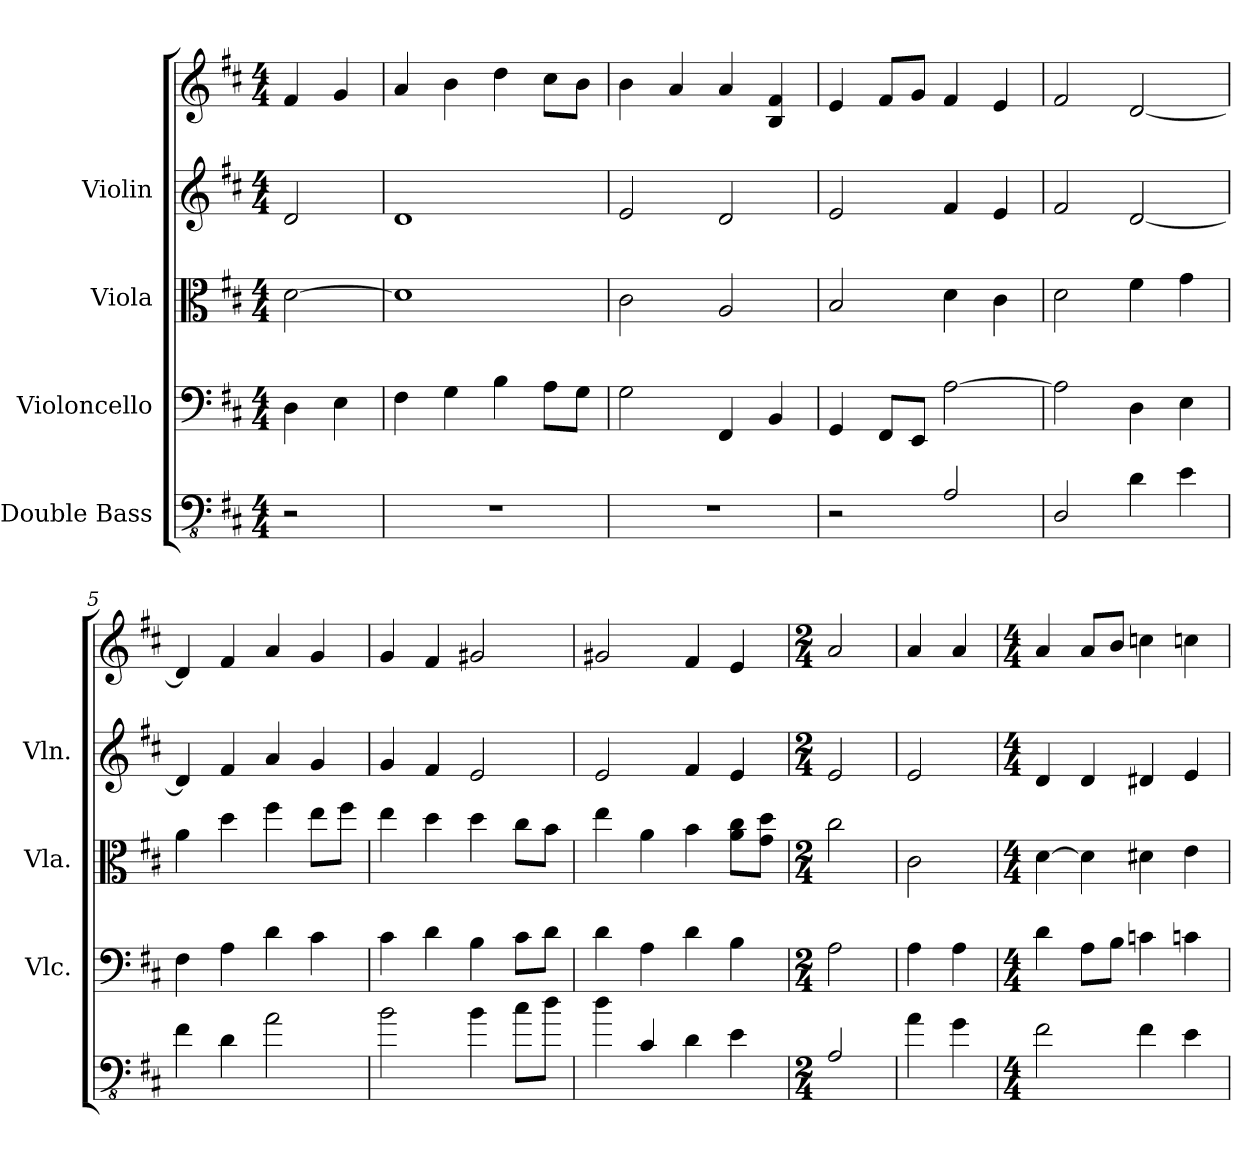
**kern	**kern	**kern	**kern	**kern
*part4	*part3	*part2	*part1	*part1
*staff5	*staff4	*staff3	*staff2	*staff1
*I"Double Bass	*I"Violoncello	*I"Viola	*I"Violin	*
*	*I'Vlc.	*I'Vla.	*I'Vln.	*
*clefFv4	*clefF4	*clefC3	*clefG2	*clefG2
*ITrd7c12	*	*	*	*
*k[f#c#]	*k[f#c#]	*k[f#c#]	*k[f#c#]	*k[f#c#]
*D:	*D:	*D:	*D:	*D:
*M4/4	*M4/4	*M4/4	*M4/4	*M4/4
=	=	=	=	=
2r	4D\	[2d\	2d/	4f#/
.	4E\	.	.	4g/
=1	=1	=1	=1	=1
1r	4F#\	1d]	1d	4a/
.	4G\	.	.	4b\
.	4B\	.	.	4dd\
.	8A\L	.	.	8cc#\L
.	8G\J	.	.	8b\J
=2	=2	=2	=2	=2
1r	2G\	2c#\	2e/	4b\
.	.	.	.	4a/
.	4FF#/	2A/	2d/	4a/
.	4BB/	.	.	4B/ 4f#/
=3	=3	=3	=3	=3
2r	4GG/	2B/	2e/	4e/
.	8FF#/L	.	.	8f#/L
.	8EE/J	.	.	8g/J
2AAA/	[2A\	4d\	4f#/	4f#/
.	.	4c#\	4e/	4e/
=4	=4	=4	=4	=4
2DDD/	2A\]	2d\	2f#/	2f#/
4DD\	4D\	4f#\	[2d/	[2d/
4EE\	4E\	4g\	.	.
=5	=5	=5	=5	=5
4FF#\	4F#\	4a\	4d/]	4d/]
4DD\	4A\	4dd\	4f#/	4f#/
2AA\	4d\	4ff#\	4a/	4a/
.	4c#\	8ee\L	4g/	4g/
.	.	8ff#\J	.	.
=6	=6	=6	=6	=6
2BB\	4c#\	4ee\	4g/	4g/
.	4d\	4dd\	4f#/	4f#/
4BB\	4B\	4dd\	2e/	2g#X/
8C#\L	8c#\L	8cc#\L	.	.
8D\J	8d\J	8b\J	.	.
!!LO:LB:g=z
=7	=7	=7	=7	=7
4D\	4d\	4ee\	2e/	2g#X/
4CC#/	4A\	4a\	.	.
4DD\	4d\	4b\	4f#/	4f#/
4EE\	4B\	8a\ 8cc#\L	4e/	4e/
.	.	8g\ 8dd\J	.	.
=8	=8	=8	=8	=8
*M2/4	*M2/4	*M2/4	*M2/4	*M2/4
2AAA/	2A\	2cc#\	2e/	2a/
=9	=9	=9	=9	=9
4AA\	4A\	2c#\	2e/	4a/
4GG\	4A\	.	.	4a/
=10	=10	=10	=10	=10
*M4/4	*M4/4	*M4/4	*M4/4	*M4/4
2FF#\	4d\	[4d\	4d/	4a/
.	8A\L	4d\]	4d/	8a/L
.	8B\J	.	.	8b/J
4FF#\	4cn\	4d#X\	4d#X/	4ccn\
4EE\	4cn\	4e\	4e/	4ccn\
=	=	=	=	=
*-	*-	*-	*-	*-
